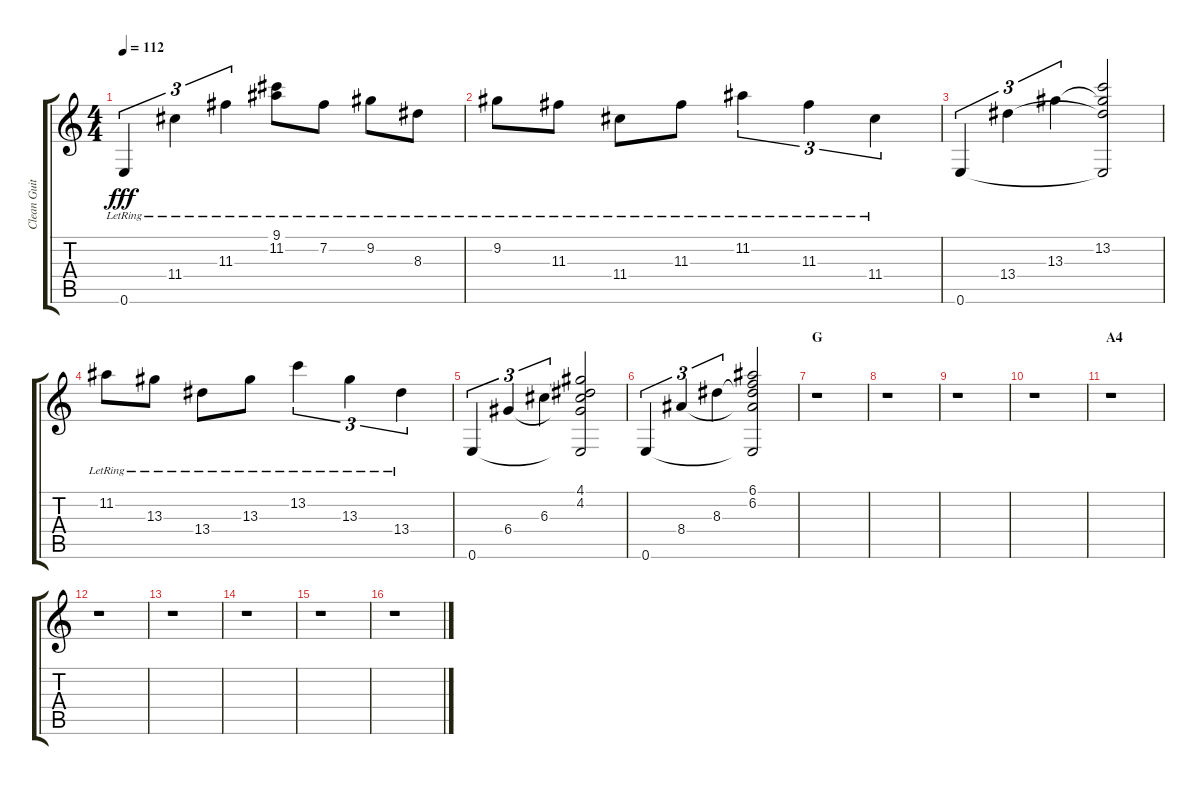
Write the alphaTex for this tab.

\track ("Clean Guitar" "Clean Guit") {instrument electricguitarclean}
\staff {score tabs}
\tuning (E4 B3 G3 D3 A2 E2) {hide}
\ts (4 4)
\tempo 112
\clef g2
\ks c
0.6{lr}.4{tu (3 2) dy fff} 11.4{lr}.4{tu (3 2)} 11.3{lr}.4{tu (3 2)} (9.1{lr} 11.2{lr}).8 7.2{lr}.8 9.2{lr}.8 8.3{lr}.8 |
9.2{lr}.8 11.3{lr}.8 11.4{lr}.8 11.3{lr}.8 11.2{lr}.4{tu (3 2)} 11.3{lr}.4{tu (3 2)} 11.4{lr}.4{tu (3 2)} |
0.6.4{tu (3 2)} 13.4.4{tu (3 2)} 13.3.4{tu (3 2)} (13.2 13.3{t} 13.4{t} 0.6{t}).2 |
11.2{lr}.8 13.3{lr}.8 13.4{lr}.8 13.3{lr}.8 13.2{lr}.4{tu (3 2)} 13.3{lr}.4{tu (3 2)} 13.4{lr}.4{tu (3 2)} |
0.6.4{tu (3 2)} 6.4.4{tu (3 2)} 6.3.4{tu (3 2)} (4.1 4.2 6.3{t} 6.4{t} 0.6{t}).2 |
0.6.4{tu (3 2)} 8.4.4{tu (3 2)} 8.3.4{tu (3 2)} (6.1 6.2 8.3{t} 8.4{t} 0.6{t}).2 |
\section ("" "G")
r.1 |
r.1 |
r.1 |
r.1 |
\section ("" "A4")
r.1 |
r.1 |
r.1 |
r.1 |
r.1 |
r.1
